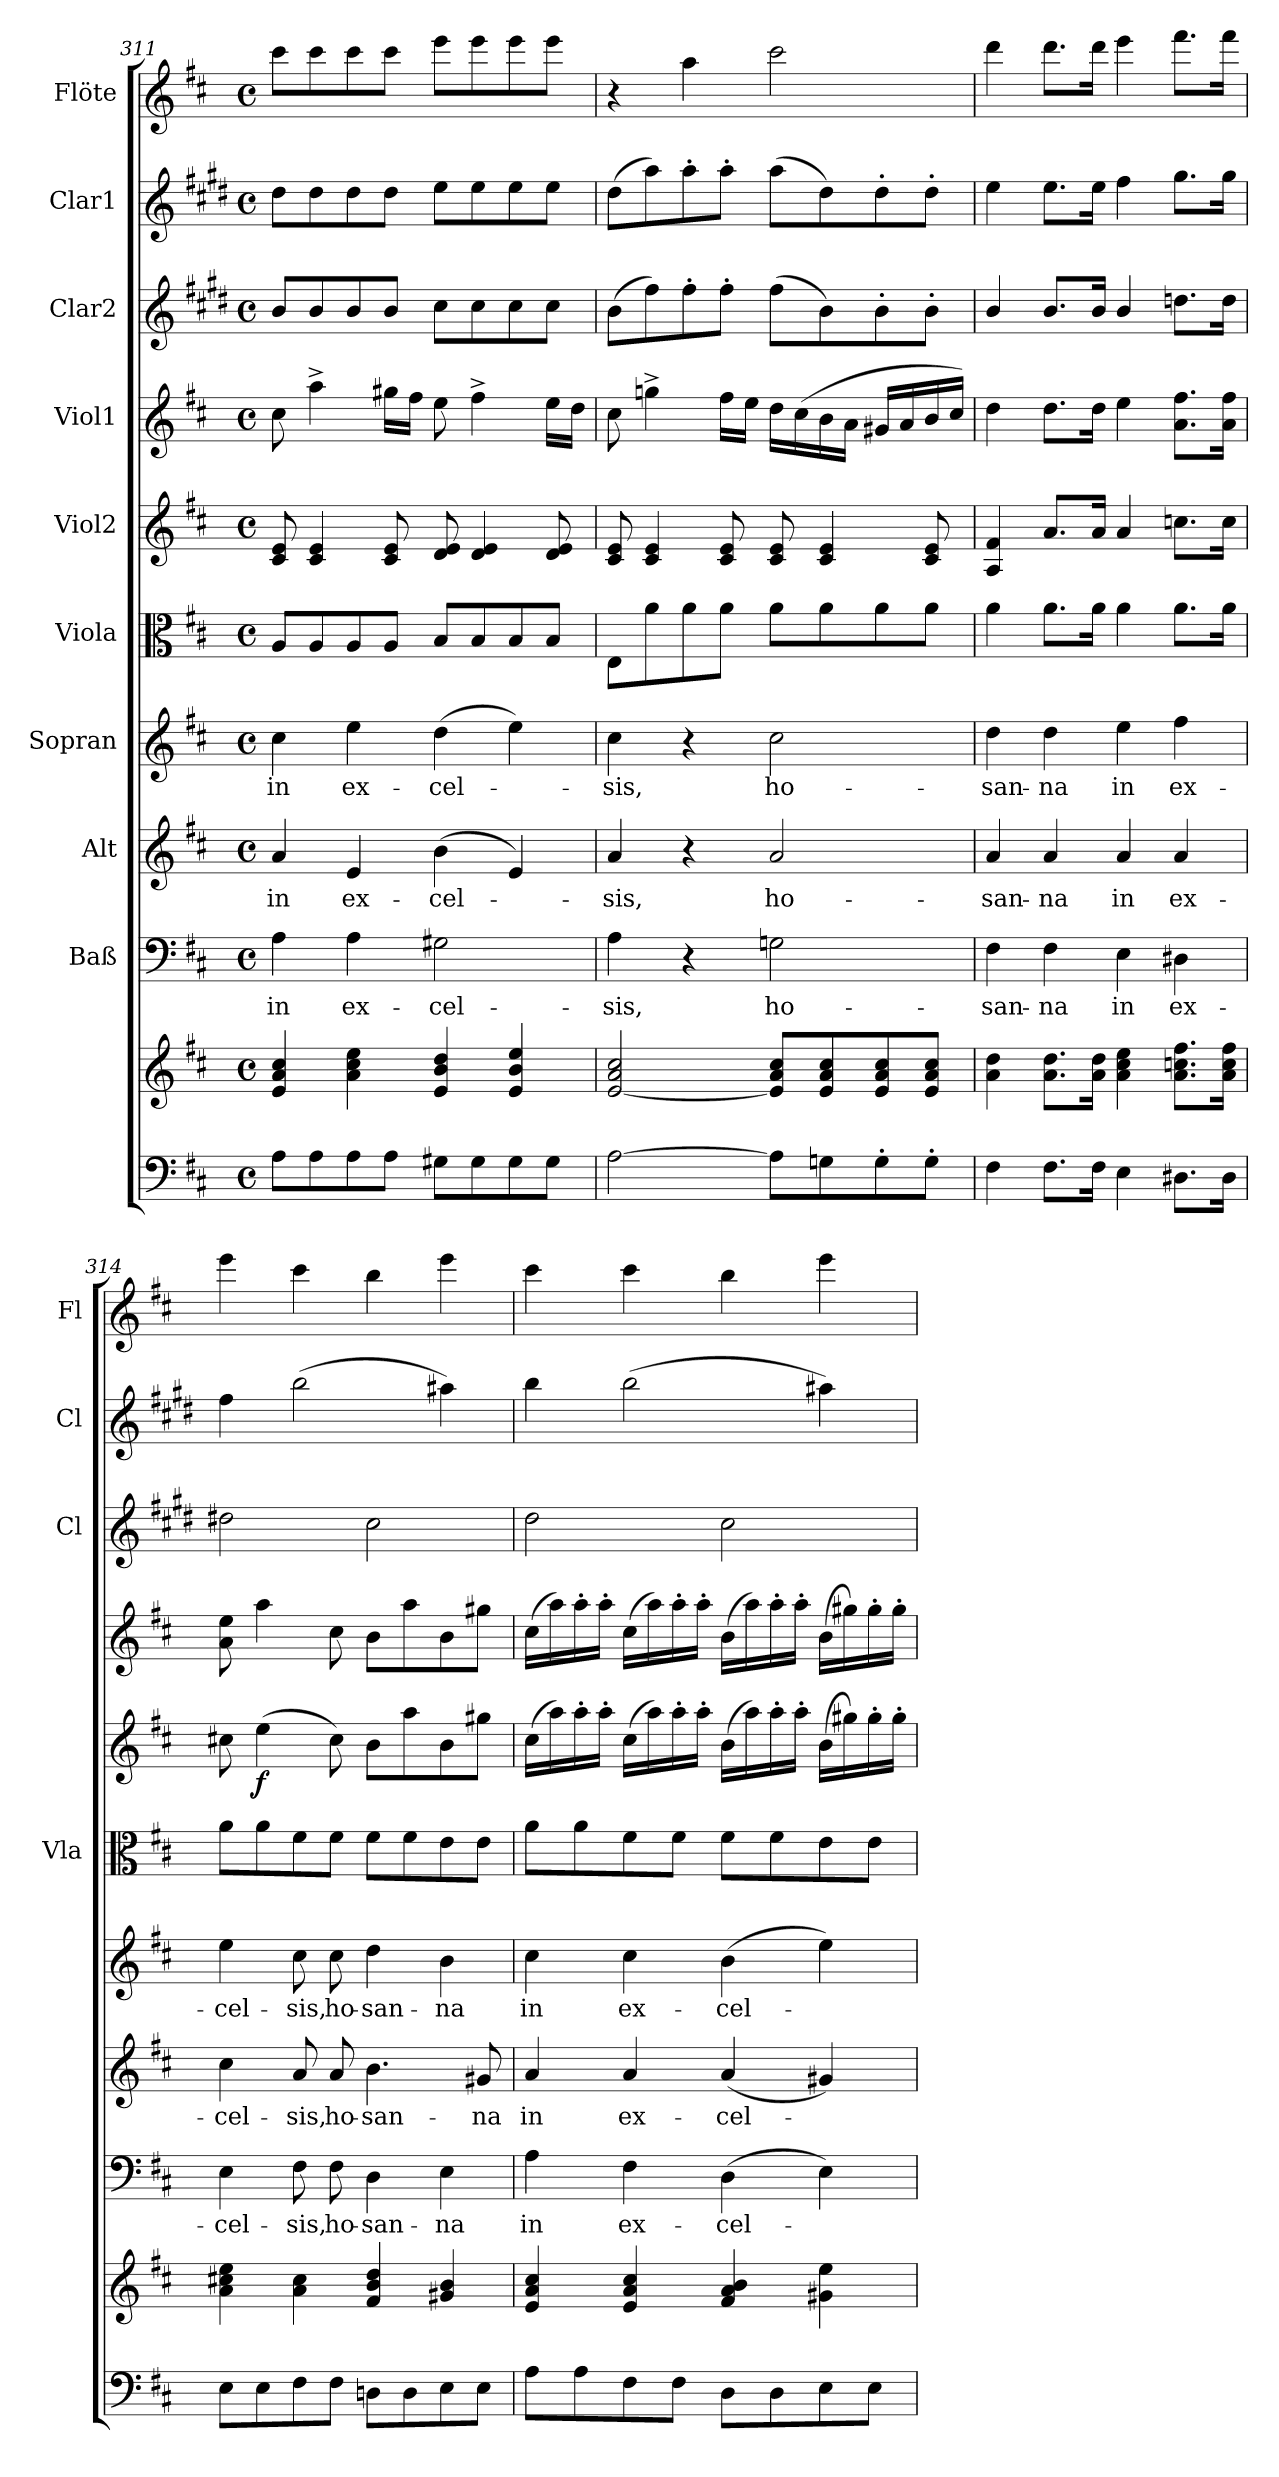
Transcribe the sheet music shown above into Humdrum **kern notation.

**kern	**kern	**kern	**text	**kern	**text	**kern	**text	**kern	**kern	**dynam	**kern	**kern	**kern	**kern
*part10	*part10	*part9	*part9	*part8	*part8	*part7	*part7	*part6	*part5	*part5	*part4	*part3	*part2	*part1
*staff11	*staff10	*staff9	*staff9	*staff8	*staff8	*staff7	*staff7	*staff6	*staff5	*staff5	*staff4	*staff3	*staff2	*staff1
*	*	*I"Baß	*	*I"Alt	*	*I"Sopran	*	*I"Viola	*I"Viol2	*	*I"Viol1	*I"Clar2	*I"Clar1	*I"Flöte
*	*	*	*	*	*	*	*	*I'Vla	*	*	*	*I'Cl	*I'Cl	*I'Fl
*clefF4	*clefG2	*clefF4	*	*clefG2	*	*clefG2	*	*clefC3	*clefG2	*	*clefG2	*clefG2	*clefG2	*clefG2
*	*	*	*	*	*	*	*	*	*	*	*	*ITrd1c2	*ITrd1c2	*
*k[f#c#]	*k[f#c#]	*k[f#c#]	*	*k[f#c#]	*	*k[f#c#]	*	*k[f#c#]	*k[f#c#]	*	*k[f#c#]	*k[f#c#]	*k[f#c#]	*k[f#c#]
*D:	*D:	*D:	*	*D:	*	*D:	*	*D:	*D:	*	*D:	*D:	*D:	*D:
*M4/4	*M4/4	*M4/4	*	*M4/4	*	*M4/4	*	*M4/4	*M4/4	*	*M4/4	*M4/4	*M4/4	*M4/4
*met(c)	*met(c)	*met(c)	*	*met(c)	*	*met(c)	*	*met(c)	*met(c)	*	*met(c)	*met(c)	*met(c)	*met(c)
=311	=311	=311	=311	=311	=311	=311	=311	=311	=311	=311	=311	=311	=311	=311
!	!	!	!LO:LY:b	!	!LO:LY:b	!	!LO:LY:b	!	!	!	!	!	!	!
8A\L	4e/ 4a/ 4cc#/	4A\	in	4a/	in	4cc#\	in	8A/L	8c#/ 8e/	.	8cc#\	8a/L	8cc#\L	8ccc#\L
8A\	.	.	.	.	.	.	.	8A/	4c#/ 4e/	.	4aa^>\	8a/	8cc#\	8ccc#\
!	!	!	!LO:LY:b	!	!LO:LY:b	!	!LO:LY:b	!	!	!	!	!	!	!
8A\	4a\ 4cc#\ 4ee\	4A\	ex-	4e/	ex-	4ee\	ex-	8A/	.	.	.	8a/	8cc#\	8ccc#\
8A\J	.	.	.	.	.	.	.	8A/J	8c#/ 8e/	.	16gg#X\LL	8a/J	8cc#\J	8ccc#\J
.	.	.	.	.	.	.	.	.	.	.	16ff#\JJ	.	.	.
!	!	!	!LO:LY:b	!	!LO:LY:b	!	!LO:LY:b	!	!	!	!	!	!	!
8G#X\L	4e/ 4b/ 4dd/	2G#X\	-cel-	(>4b\	-cel-	(>4dd\	-cel-	8B/L	8d/ 8e/	.	8ee\	8b\L	8dd\L	8eee\L
8G#\	.	.	.	.	.	.	.	8B/	4d/ 4e/	.	4ff#^>\	8b\	8dd\	8eee\
8G#\	4e/ 4b/ 4ee/	.	.	4e/)	.	4ee\)	.	8B/	.	.	.	8b\	8dd\	8eee\
8G#\J	.	.	.	.	.	.	.	8B/J	8d/ 8e/	.	16ee\LL	8b\J	8dd\J	8eee\J
.	.	.	.	.	.	.	.	.	.	.	16dd\JJ	.	.	.
=312	=312	=312	=312	=312	=312	=312	=312	=312	=312	=312	=312	=312	=312	=312
!	!	!	!LO:LY:b	!	!LO:LY:b	!	!LO:LY:b	!	!	!	!	!	!	!
[2A\	[2e/ 2a/ 2cc#/	4A\	-sis,	4a/	-sis,	4cc#\	-sis,	8E\L	8c#/ 8e/	.	8cc#\	(>8a\L	(>8cc#\L	4r
.	.	.	.	.	.	.	.	8a\	4c#/ 4e/	.	4ggn^>\	8ee\)	8gg\)	.
.	.	4r	.	4r	.	4r	.	8a\	.	.	.	8ee'>\	8gg'>\	4aa\
.	.	.	.	.	.	.	.	8a\J	8c#/ 8e/	.	16ff#\LL	8ee'>\J	8gg'>\J	.
.	.	.	.	.	.	.	.	.	.	.	16ee\JJ	.	.	.
!	!	!	!LO:LY:b	!	!LO:LY:b	!	!LO:LY:b	!	!	!	!	!	!	!
8A\L]	8e/] 8a/ 8cc#/L	2Gn\	ho-	2a/	ho-	2cc#\	ho-	8a\L	8c#/ 8e/	.	16dd\LL	(>8ee\L	(>8gg\L	2ccc#\
.	.	.	.	.	.	.	.	.	.	.	(>16cc#\	.	.	.
8Gn\	8e/ 8a/ 8cc#/	.	.	.	.	.	.	8a\	4c#/ 4e/	.	16b\	8a\)	8cc#\)	.
.	.	.	.	.	.	.	.	.	.	.	16a\JJ	.	.	.
8G'>\	8e/ 8a/ 8cc#/	.	.	.	.	.	.	8a\	.	.	16g#X/LL	8a'>\	8cc#'>\	.
.	.	.	.	.	.	.	.	.	.	.	16a/	.	.	.
8G'>\J	8e/ 8a/ 8cc#/J	.	.	.	.	.	.	8a\J	8c#/ 8e/	.	16b/	8a'>\J	8cc#'>\J	.
.	.	.	.	.	.	.	.	.	.	.	16cc#/JJ)	.	.	.
!!LO:PB:g=z
=313	=313	=313	=313	=313	=313	=313	=313	=313	=313	=313	=313	=313	=313	=313
!	!	!	!LO:LY:b	!	!LO:LY:b	!	!LO:LY:b	!	!	!	!	!	!	!
4F#\	4a\ 4dd\	4F#\	-san-	4a/	-san-	4dd\	-san-	4a\	4A/ 4f#/	.	4dd\	4a/	4dd\	4ddd\
!	!	!	!LO:LY:b	!	!LO:LY:b	!	!LO:LY:b	!	!	!	!	!	!	!
8.F#\L	8.a\ 8.dd\L	4F#\	-na	4a/	-na	4dd\	-na	8.a\L	8.a/L	.	8.dd\L	8.a/L	8.dd\L	8.ddd\L
16F#\Jk	16a\ 16dd\Jk	.	.	.	.	.	.	16a\Jk	16a/Jk	.	16dd\Jk	16a/Jk	16dd\Jk	16ddd\Jk
!	!	!	!LO:LY:b	!	!LO:LY:b	!	!LO:LY:b	!	!	!	!	!	!	!
4E\	4a\ 4cc#\ 4ee\	4E\	in	4a/	in	4ee\	in	4a\	4a/	.	4ee\	4a/	4ee\	4eee\
!	!	!	!LO:LY:b	!	!LO:LY:b	!	!LO:LY:b	!	!	!	!	!	!	!
8.D#X\L	8.a\ 8.ccn\ 8.ff#\L	4D#X\	ex-	4a/	ex-	4ff#\	ex-	8.a\L	8.ccn\L	.	8.a\ 8.ff#\L	8.ccn\L	8.ff#\L	8.fff#\L
16D#\Jk	16a\ 16cc\ 16ff#\Jk	.	.	.	.	.	.	16a\Jk	16cc\Jk	.	16a\ 16ff#\Jk	16cc\Jk	16ff#\Jk	16fff#\Jk
=314	=314	=314	=314	=314	=314	=314	=314	=314	=314	=314	=314	=314	=314	=314
!	!	!	!LO:LY:b	!	!LO:LY:b	!	!LO:LY:b	!	!	!	!	!	!	!
8E\L	4a\ 4cc#X\ 4ee\	4E\	-cel-	4cc#\	-cel-	4ee\	-cel-	8a\L	8cc#X\	.	8a\ 8ee\	2cc#X\	4ee\	4eee\
!	!	!	!	!	!	!	!	!	!	!LO:DY:b	!	!	!	!
8E\	.	.	.	.	.	.	.	8a\	(>4ee\	f	4aa\	.	.	.
!	!	!	!LO:LY:b	!	!LO:LY:b	!	!LO:LY:b	!	!	!	!	!	!	!
8F#\	4a\ 4cc#\	8F#\	-sis,	8a/	-sis,	8cc#\	-sis,	8f#\	.	.	.	.	(>2aa\	4ccc#\
!	!	!	!LO:LY:b	!	!LO:LY:b	!	!LO:LY:b	!	!	!	!	!	!	!
8F#\J	.	8F#\	ho-	8a/	ho-	8cc#\	ho-	8f#\J	8cc#\)	.	8cc#\	.	.	.
!	!	!	!LO:LY:b	!	!LO:LY:b	!	!LO:LY:b	!	!	!	!	!	!	!
8Dn\L	4f#/ 4b/ 4dd/	4D\	-san-	4.b\	-san-	4dd\	-san-	8f#\L	8b\L	.	8b\L	2b\	.	4bb\
8D\	.	.	.	.	.	.	.	8f#\	8aa\	.	8aa\	.	.	.
!	!	!	!LO:LY:b	!	!	!	!LO:LY:b	!	!	!	!	!	!	!
8E\	4g#X/ 4b/	4E\	-na	.	.	4b\	-na	8e\	8b\	.	8b\	.	4gg#X\)	4eee\
!	!	!	!	!	!LO:LY:b	!	!	!	!	!	!	!	!	!
8E\J	.	.	.	8g#X/	-na	.	.	8e\J	8gg#X\J	.	8gg#X\J	.	.	.
=315	=315	=315	=315	=315	=315	=315	=315	=315	=315	=315	=315	=315	=315	=315
!	!	!	!LO:LY:b	!	!LO:LY:b	!	!LO:LY:b	!	!	!	!	!	!	!
8A\L	4e/ 4a/ 4cc#/	4A\	in	4a/	in	4cc#\	in	8a\L	(>16cc#\LL	.	(>16cc#\LL	2cc#\	4aa\	4ccc#\
.	.	.	.	.	.	.	.	.	16aa\)	.	16aa\)	.	.	.
8A\	.	.	.	.	.	.	.	8a\	16aa'>\	.	16aa'>\	.	.	.
.	.	.	.	.	.	.	.	.	16aa'>\JJ	.	16aa'>\JJ	.	.	.
!	!	!	!LO:LY:b	!	!LO:LY:b	!	!LO:LY:b	!	!	!	!	!	!	!
8F#\	4e/ 4a/ 4cc#/	4F#\	ex-	4a/	ex-	4cc#\	ex-	8f#\	(>16cc#\LL	.	(>16cc#\LL	.	(>2aa\	4ccc#\
.	.	.	.	.	.	.	.	.	16aa\)	.	16aa\)	.	.	.
8F#\J	.	.	.	.	.	.	.	8f#\J	16aa'>\	.	16aa'>\	.	.	.
.	.	.	.	.	.	.	.	.	16aa'>\JJ	.	16aa'>\JJ	.	.	.
!	!	!	!LO:LY:b	!	!LO:LY:b	!	!LO:LY:b	!	!	!	!	!	!	!
8D\L	4f#/ 4a/ 4b/	(>4D\	-cel-	(<4a/	-cel-	(>4b\	-cel-	8f#\L	(>16b\LL	.	(>16b\LL	2b\	.	4bb\
.	.	.	.	.	.	.	.	.	16aa\)	.	16aa\)	.	.	.
8D\	.	.	.	.	.	.	.	8f#\	16aa'>\	.	16aa'>\	.	.	.
.	.	.	.	.	.	.	.	.	16aa'>\JJ	.	16aa'>\JJ	.	.	.
8E\	4g#X\ 4ee\	4E\)	.	4g#X/)	.	4ee\)	.	8e\	(>16b\LL	.	(>16b\LL	.	4gg#X\)	4eee\
.	.	.	.	.	.	.	.	.	16gg#X\)	.	16gg#X\)	.	.	.
8E\J	.	.	.	.	.	.	.	8e\J	16gg#'>\	.	16gg#'>\	.	.	.
.	.	.	.	.	.	.	.	.	16gg#'>\JJ	.	16gg#'>\JJ	.	.	.
=	=	=	=	=	=	=	=	=	=	=	=	=	=	=
*-	*-	*-	*-	*-	*-	*-	*-	*-	*-	*-	*-	*-	*-	*-
